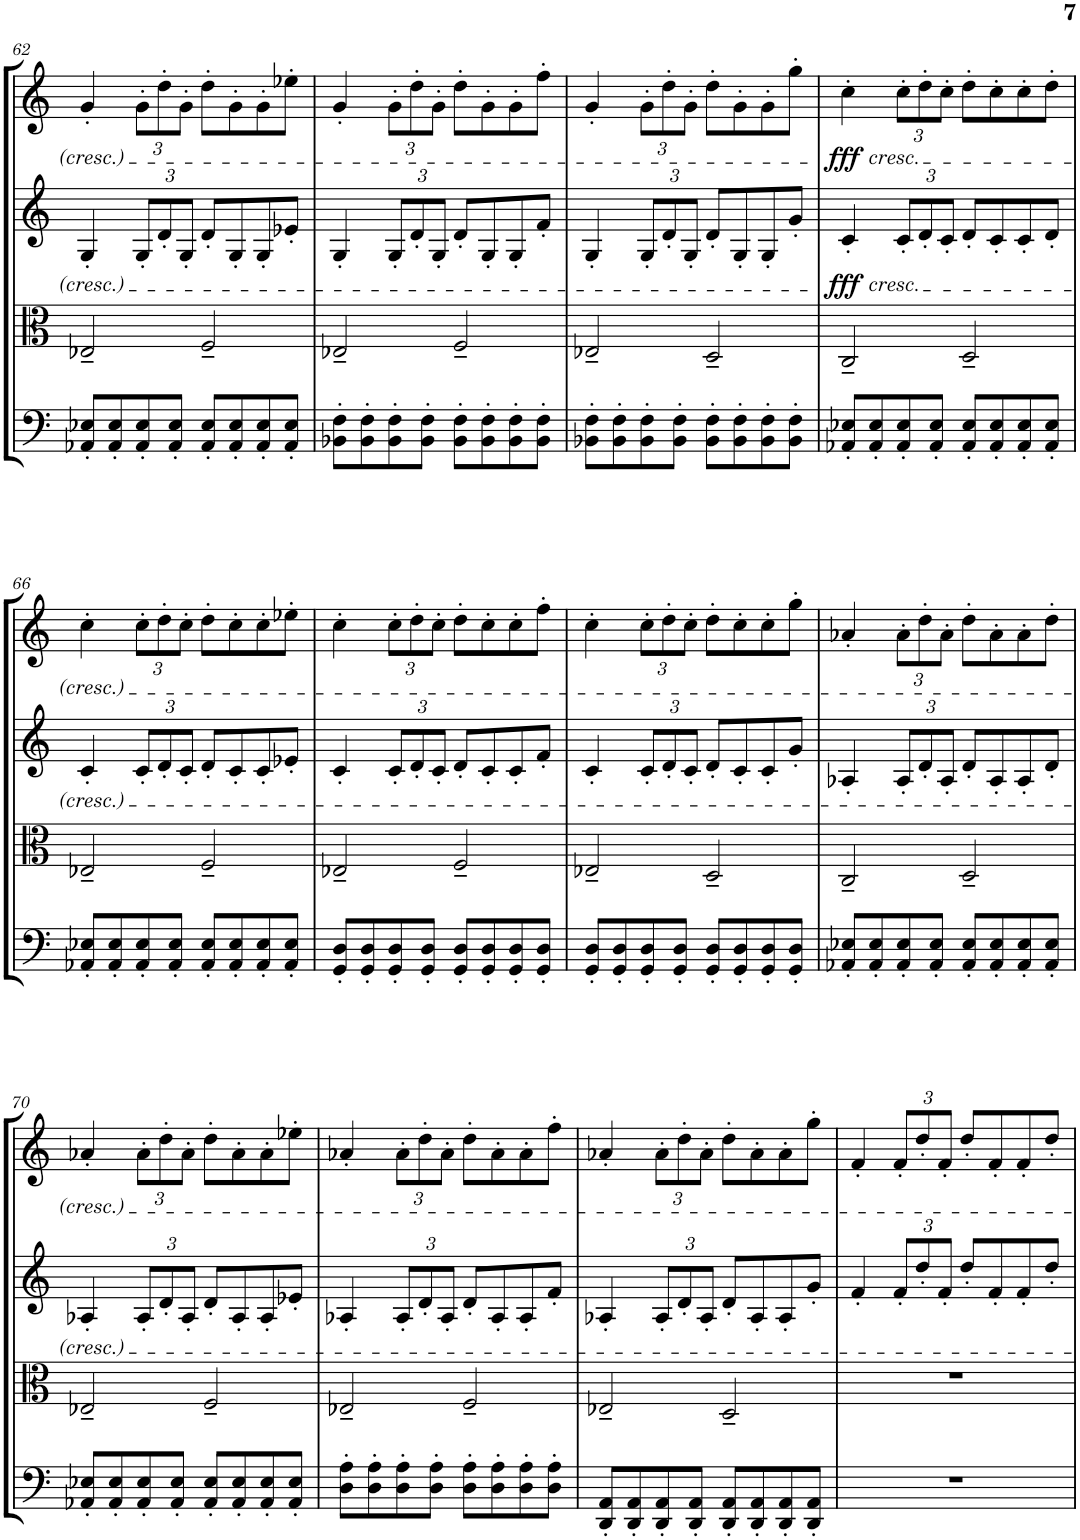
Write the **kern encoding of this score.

**kern	**kern	**kern	**dynam	**kern	**dynam
*part4	*part3	*part2	*part2	*part1	*part1
*staff4	*staff3	*staff2	*staff2	*staff1	*staff1
*I"Violoncello	*I"Viola	*I"Violin II	*	*I"Violin I	*
*I'Vc	*I'Vla	*I'Vln	*	*I'Vln	*
!!LO:PB:g=z
*clefF4	*clefC3	*clefG2	*	*clefG2	*
*k[]	*k[]	*k[]	*	*k[]	*
*M4/4	*M4/4	*M4/4	*	*M4/4	*
=62	=62	=62	=62	=62	=62
8AA-X/' 8E-X/'L	2E-X~/	4G'/	.	4g'/	.
8AA-/' 8E-/'	.	.	.	.	.
*	*	*Xbrackettup	*	*Xbrackettup	*
8AA-/' 8E-/'	.	12G'/L	.	12g'\L	.
.	.	12d'/	.	12dd'\	.
8AA-/' 8E-/'J	.	.	.	.	.
.	.	12G'/J	.	12g'\J	.
8AA-/' 8E-/'L	2F~/	8d'/L	.	8dd'\L	.
8AA-/' 8E-/'	.	8G'/	.	8g'\	.
8AA-/' 8E-/'	.	8G'/	.	8g'\	.
8AA-/' 8E-/'J	.	8e-X'/J	.	8ee-X'\J	.
=63	=63	=63	=63	=63	=63
8BB-X\' 8F\'L	2E-X~/	4G'/	.	4g'/	.
8BB-\' 8F\'	.	.	.	.	.
8BB-\' 8F\'	.	12G'/L	.	12g'\L	.
.	.	12d'/	.	12dd'\	.
8BB-\' 8F\'J	.	.	.	.	.
.	.	12G'/J	.	12g'\J	.
8BB-\' 8F\'L	2F~/	8d'/L	.	8dd'\L	.
8BB-\' 8F\'	.	8G'/	.	8g'\	.
8BB-\' 8F\'	.	8G'/	.	8g'\	.
8BB-\' 8F\'J	.	8f'/J	.	8ff'\J	.
=64	=64	=64	=64	=64	=64
8BB-X\' 8F\'L	2E-X~/	4G'/	.	4g'/	.
8BB-\' 8F\'	.	.	.	.	.
8BB-\' 8F\'	.	12G'/L	.	12g'\L	.
.	.	12d'/	.	12dd'\	.
8BB-\' 8F\'J	.	.	.	.	.
.	.	12G'/J	.	12g'\J	.
8BB-\' 8F\'L	2D~/	8d'/L	.	8dd'\L	.
8BB-\' 8F\'	.	8G'/	.	8g'\	.
8BB-\' 8F\'	.	8G'/	.	8g'\	.
8BB-\' 8F\'J	.	8g'/J	.	8gg'\J	.
=65	=65	=65	=65	=65	=65
!	!	!	!	!LO:TX:b:i:t=cresc.	!
!	!	!LO:TX:b:i:t=cresc.	!	!	!
!	!	!	!LO:DY:b	!	!LO:DY:b
8AA-X/' 8E-X/'L	2C~/	4c'/	fff	4cc'\	fff
8AA-/' 8E-/'	.	.	.	.	.
8AA-/' 8E-/'	.	12c'/L	.	12cc'\L	.
.	.	12d'/	.	12dd'\	.
8AA-/' 8E-/'J	.	.	.	.	.
.	.	12c'/J	.	12cc'\J	.
8AA-/' 8E-/'L	2D~/	8d'/L	.	8dd'\L	.
8AA-/' 8E-/'	.	8c'/	.	8cc'\	.
8AA-/' 8E-/'	.	8c'/	.	8cc'\	.
8AA-/' 8E-/'J	.	8d'/J	.	8dd'\J	.
!!LO:LB:g=z
=66	=66	=66	=66	=66	=66
8AA-X/' 8E-X/'L	2E-X~/	4c'/	.	4cc'\	.
8AA-/' 8E-/'	.	.	.	.	.
8AA-/' 8E-/'	.	12c'/L	.	12cc'\L	.
.	.	12d'/	.	12dd'\	.
8AA-/' 8E-/'J	.	.	.	.	.
.	.	12c'/J	.	12cc'\J	.
8AA-/' 8E-/'L	2F~/	8d'/L	.	8dd'\L	.
8AA-/' 8E-/'	.	8c'/	.	8cc'\	.
8AA-/' 8E-/'	.	8c'/	.	8cc'\	.
8AA-/' 8E-/'J	.	8e-X'/J	.	8ee-X'\J	.
=67	=67	=67	=67	=67	=67
8GG/' 8D/'L	2E-X~/	4c'/	.	4cc'\	.
8GG/' 8D/'	.	.	.	.	.
8GG/' 8D/'	.	12c'/L	.	12cc'\L	.
.	.	12d'/	.	12dd'\	.
8GG/' 8D/'J	.	.	.	.	.
.	.	12c'/J	.	12cc'\J	.
8GG/' 8D/'L	2F~/	8d'/L	.	8dd'\L	.
8GG/' 8D/'	.	8c'/	.	8cc'\	.
8GG/' 8D/'	.	8c'/	.	8cc'\	.
8GG/' 8D/'J	.	8f'/J	.	8ff'\J	.
=68	=68	=68	=68	=68	=68
8GG/' 8D/'L	2E-X~/	4c'/	.	4cc'\	.
8GG/' 8D/'	.	.	.	.	.
8GG/' 8D/'	.	12c'/L	.	12cc'\L	.
.	.	12d'/	.	12dd'\	.
8GG/' 8D/'J	.	.	.	.	.
.	.	12c'/J	.	12cc'\J	.
8GG/' 8D/'L	2D~/	8d'/L	.	8dd'\L	.
8GG/' 8D/'	.	8c'/	.	8cc'\	.
8GG/' 8D/'	.	8c'/	.	8cc'\	.
8GG/' 8D/'J	.	8g'/J	.	8gg'\J	.
=69	=69	=69	=69	=69	=69
8AA-X/' 8E-X/'L	2C~/	4A-X'/	.	4a-X'/	.
8AA-/' 8E-/'	.	.	.	.	.
8AA-/' 8E-/'	.	12A-'/L	.	12a-'\L	.
.	.	12d'/	.	12dd'\	.
8AA-/' 8E-/'J	.	.	.	.	.
.	.	12A-'/J	.	12a-'\J	.
8AA-/' 8E-/'L	2D~/	8d'/L	.	8dd'\L	.
8AA-/' 8E-/'	.	8A-'/	.	8a-'\	.
8AA-/' 8E-/'	.	8A-'/	.	8a-'\	.
8AA-/' 8E-/'J	.	8d'/J	.	8dd'\J	.
!!LO:LB:g=z
=70	=70	=70	=70	=70	=70
8AA-X/' 8E-X/'L	2E-X~/	4A-X'/	.	4a-X'/	.
8AA-/' 8E-/'	.	.	.	.	.
8AA-/' 8E-/'	.	12A-'/L	.	12a-'\L	.
.	.	12d'/	.	12dd'\	.
8AA-/' 8E-/'J	.	.	.	.	.
.	.	12A-'/J	.	12a-'\J	.
8AA-/' 8E-/'L	2F~/	8d'/L	.	8dd'\L	.
8AA-/' 8E-/'	.	8A-'/	.	8a-'\	.
8AA-/' 8E-/'	.	8A-'/	.	8a-'\	.
8AA-/' 8E-/'J	.	8e-X'/J	.	8ee-X'\J	.
=71	=71	=71	=71	=71	=71
8D\' 8A\'L	2E-X~/	4A-X'/	.	4a-X'/	.
8D\' 8A\'	.	.	.	.	.
8D\' 8A\'	.	12A-'/L	.	12a-'\L	.
.	.	12d'/	.	12dd'\	.
8D\' 8A\'J	.	.	.	.	.
.	.	12A-'/J	.	12a-'\J	.
8D\' 8A\'L	2F~/	8d'/L	.	8dd'\L	.
8D\' 8A\'	.	8A-'/	.	8a-'\	.
8D\' 8A\'	.	8A-'/	.	8a-'\	.
8D\' 8A\'J	.	8f'/J	.	8ff'\J	.
=72	=72	=72	=72	=72	=72
8DD/' 8AA/'L	2E-X~/	4A-X'/	.	4a-X'/	.
8DD/' 8AA/'	.	.	.	.	.
8DD/' 8AA/'	.	12A-'/L	.	12a-'\L	.
.	.	12d'/	.	12dd'\	.
8DD/' 8AA/'J	.	.	.	.	.
.	.	12A-'/J	.	12a-'\J	.
8DD/' 8AA/'L	2D~/	8d'/L	.	8dd'\L	.
8DD/' 8AA/'	.	8A-'/	.	8a-'\	.
8DD/' 8AA/'	.	8A-'/	.	8a-'\	.
8DD/' 8AA/'J	.	8g'/J	.	8gg'\J	.
=73	=73	=73	=73	=73	=73
1r	1r	4f'/	.	4f'/	.
.	.	12f'/L	.	12f'/L	.
.	.	12dd'/	.	12dd'/	.
.	.	12f'/J	.	12f'/J	.
.	.	8dd'/L	.	8dd'/L	.
.	.	8f'/	.	8f'/	.
.	.	8f'/	.	8f'/	.
.	.	8dd'/J	.	8dd'/J	.
=	=	=	=	=	=
*-	*-	*-	*-	*-	*-
